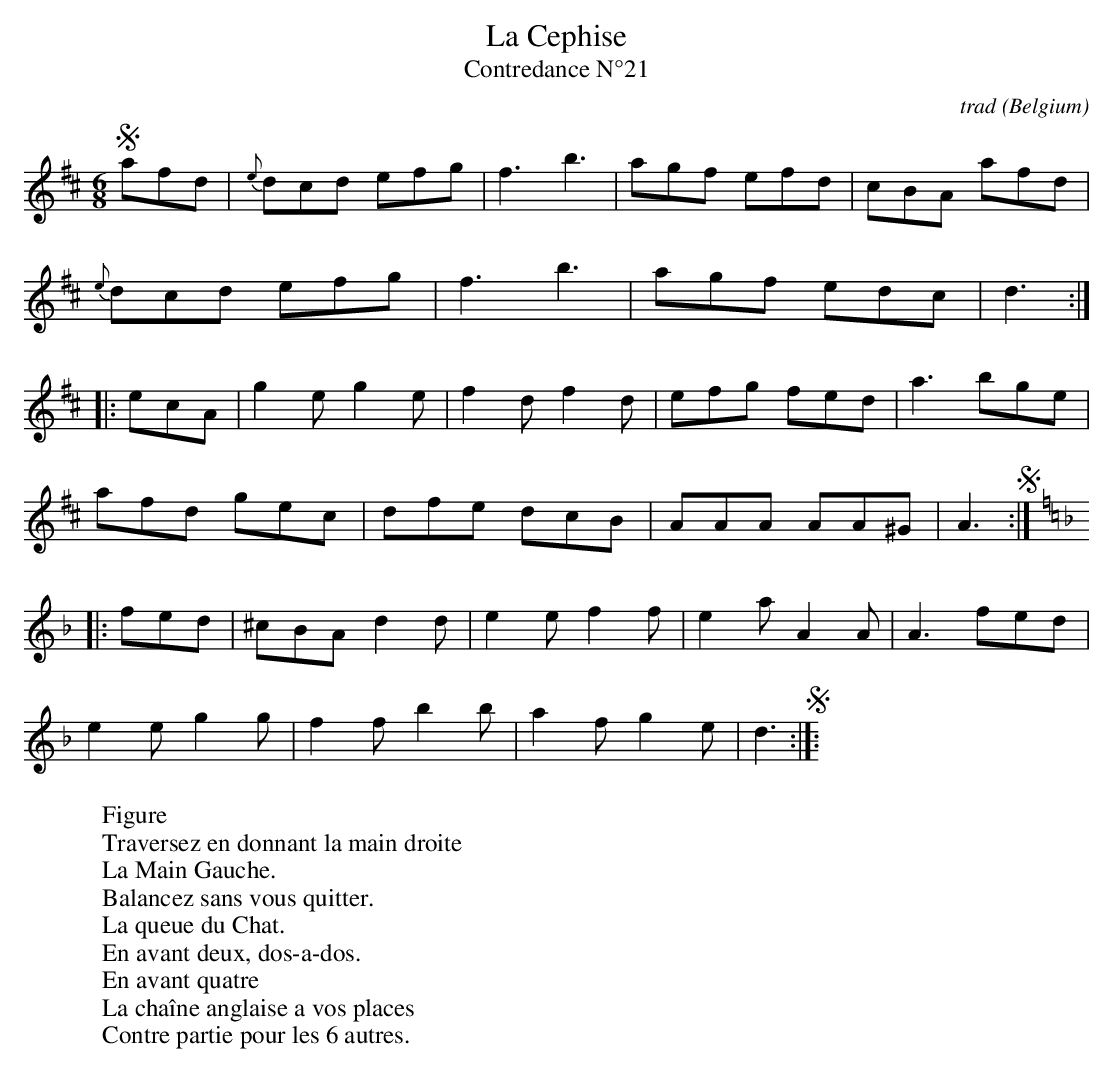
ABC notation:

X:1
T:La Cephise
T:Contredance N°21
C:trad
O:Belgium
M:6/8
L:1/8
K:Dmaj
!segno!afd|{e}dcd efg|f3 b3|agf efd|cBA afd|
{e}dcd efg|f3 b3|agf edc|d3:|
|:ecA|g2e g2e|f2d f2d|efg fed|a3 bge|
afd gec|dfe dcB|AAA AA^G|A3!segno!:|
K:Dmin
|:fed|^cBA d2d|e2e f2f|e2a A2A|A3 fed|
e2e g2g|f2f b2b|a2f g2e|d3!segno!:|]:
W:Figure
W:Traversez en donnant la main droite
W:La Main Gauche.
W:Balancez sans vous quitter.
W:La queue du Chat.
W:En avant deux, dos-a-dos.
W:En avant quatre
W:La chaîne anglaise a vos places
W:Contre partie pour les 6 autres.
